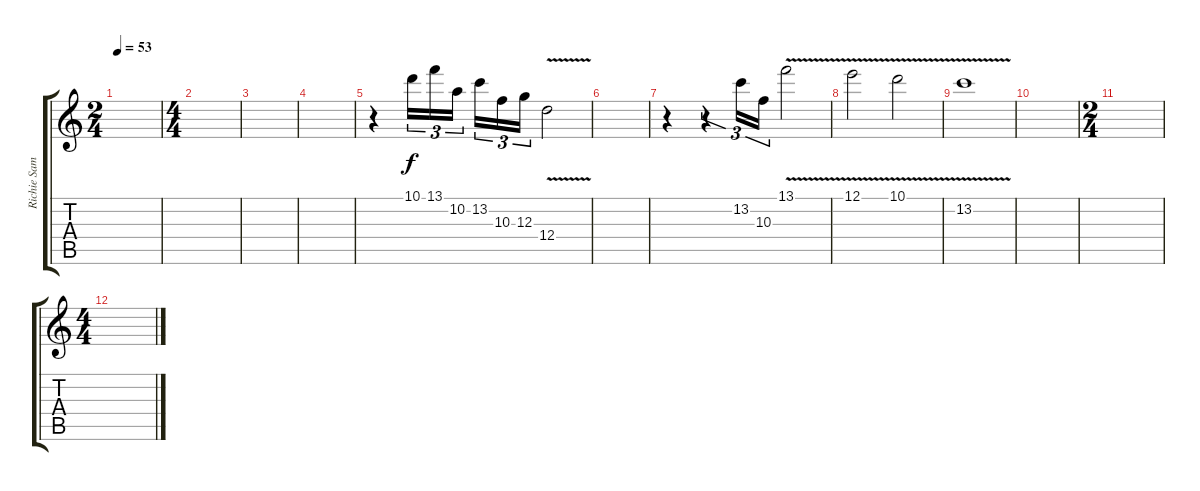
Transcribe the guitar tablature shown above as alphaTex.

\track ("Richie Sambora (Solo Guitar)" "Richie Sam") {instrument distortionguitar}
\staff {score tabs}
\tuning (E4 B3 G3 D3 A2 E2) {hide}
\ts (2 4)
\tempo 53
\clef g2
\ks c
|
\ts (4 4)
|
|
|
r.4 10.1.16{tu (3 2)} 13.1.16{tu (3 2)} 10.2.16{tu (3 2) beam splitsecondary} 13.2.16{tu (3 2)} 10.3.16{tu (3 2)} 12.3.16{tu (3 2)} 12.4{v}.2 |
|
r.4 r.4{tu (3 2)} 13.2.16{tu (3 2)} 10.3.16{tu (3 2)} 13.1{v}.2 |
12.1{v}.2 10.1{v}.2 |
13.2{v}.1 |
|
\ts (2 4)
|
\ts (4 4)
